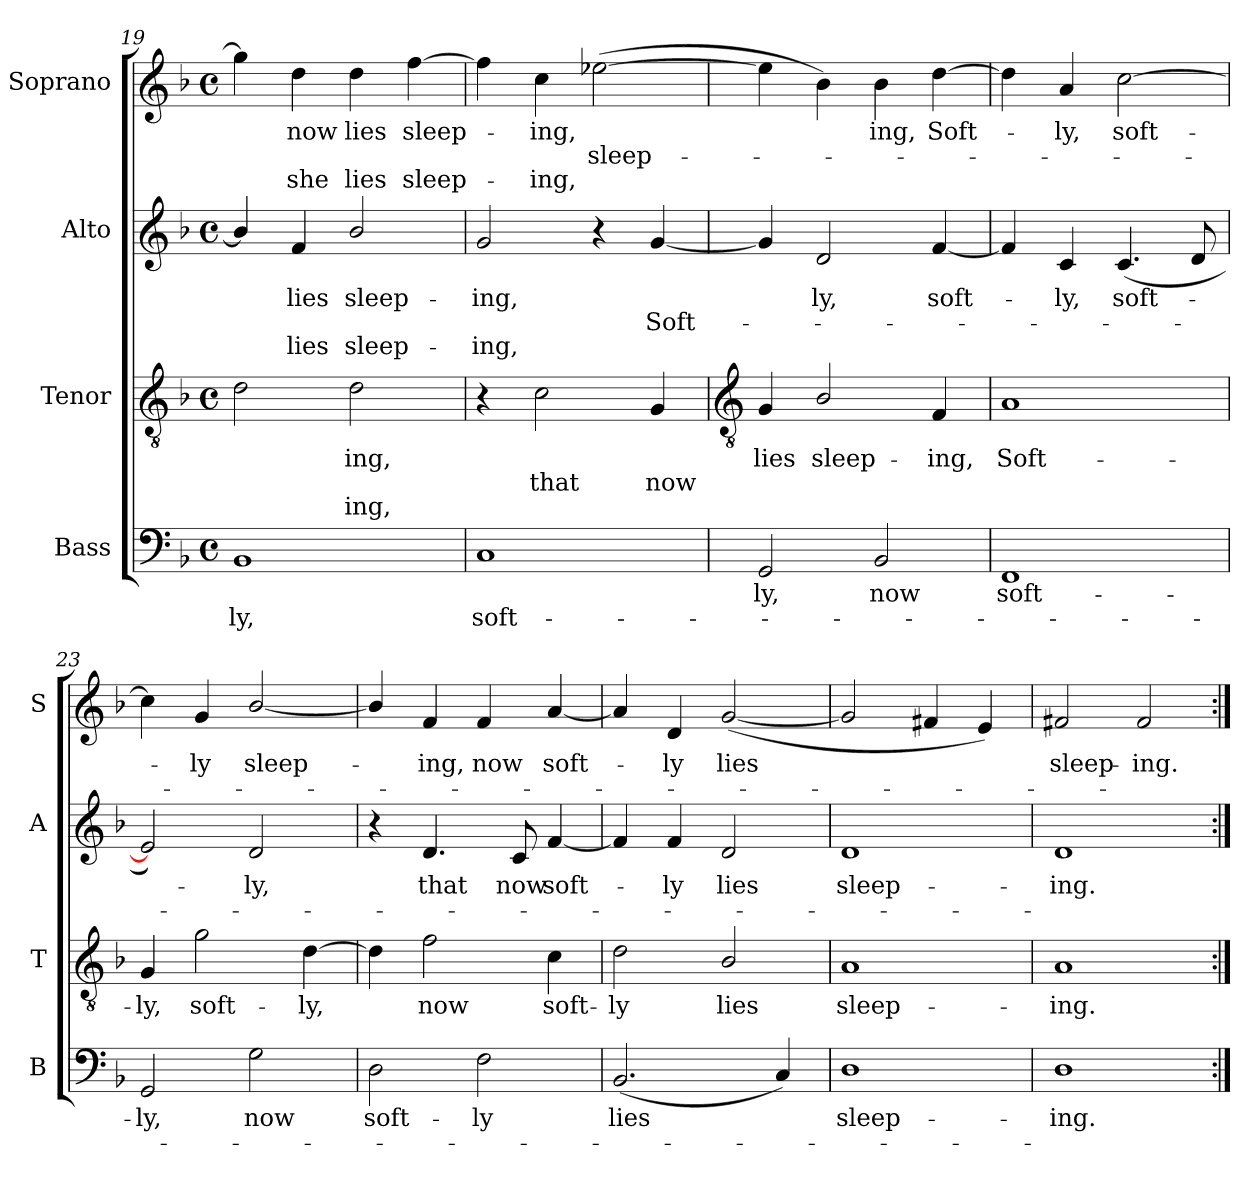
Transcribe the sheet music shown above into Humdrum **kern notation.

**kern	**text	**text	**kern	**text	**text	**text	**kern	**text	**text	**text	**kern	**text	**text	**text
*part4	*part4	*part4	*part3	*part3	*part3	*part3	*part2	*part2	*part2	*part2	*part1	*part1	*part1	*part1
*staff4	*staff4	*staff4	*staff3	*staff3	*staff3	*staff3	*staff2	*staff2	*staff2	*staff2	*staff1	*staff1	*staff1	*staff1
*I"Bass	*	*	*I"Tenor	*	*	*	*I"Alto	*	*	*	*I"Soprano	*	*	*
*I'B	*	*	*I'T	*	*	*	*I'A	*	*	*	*I'S	*	*	*
*clefF4	*	*	*clefGv2	*	*	*	*clefG2	*	*	*	*clefG2	*	*	*
*k[b-]	*	*	*k[b-]	*	*	*	*k[b-]	*	*	*	*k[b-]	*	*	*
*F:	*	*	*F:	*	*	*	*F:	*	*	*	*F:	*	*	*
*M4/4	*	*	*M4/4	*	*	*	*M4/4	*	*	*	*M4/4	*	*	*
*met(c)	*	*	*met(c)	*	*	*	*met(c)	*	*	*	*met(c)	*	*	*
=19	=19	=19	=19	=19	=19	=19	=19	=19	=19	=19	=19	=19	=19	=19
!	!	!LO:LY:b	!	!	!	!	!	!	!	!	!	!	!	!
1BB-	.	-ly,	2d	.	.	.	4b-/]	.	.	.	4gg]	.	.	.
!	!	!	!	!	!	!	!	!LO:LY:b	!	!LO:LY:b	!	!LO:LY:b	!	!LO:LY:b
.	.	.	.	.	.	.	4f	lies	.	lies	4dd	now	.	she
!	!	!	!	!LO:LY:b	!	!LO:LY:b	!	!LO:LY:b	!	!LO:LY:b	!	!LO:LY:b	!	!LO:LY:b
.	.	.	2d	ing,	.	ing,	2b-/	sleep-	.	-sleep-	4dd	lies	.	lies
!	!	!	!	!	!	!	!	!	!	!	!	!LO:LY:b	!	!LO:LY:b
.	.	.	.	.	.	.	.	.	.	.	[4ff	sleep-	.	sleep-
=20	=20	=20	=20	=20	=20	=20	=20	=20	=20	=20	=20	=20	=20	=20
!	!	!LO:LY:b	!	!	!	!	!	!LO:LY:b	!	!LO:LY:b	!	!	!	!
1C	.	soft-	4r	.	.	.	2g	-ing,	.	ing,	4ff]	.	.	.
!	!	!	!	!	!LO:LY:b	!	!	!	!	!	!	!LO:LY:b	!	!LO:LY:b
.	.	.	2c	.	that	.	.	.	.	.	4cc	ing,	.	ing,
!	!	!	!	!	!	!	!	!	!	!	!	!	!LO:LY:b	!
.	.	.	.	.	.	.	4r	.	.	.	(>[2ee-X	.	sleep-	.
!	!	!	!	!	!LO:LY:b	!	!	!	!LO:LY:b	!	!	!	!	!
.	.	.	4G	.	now	.	[4g	.	Soft-	.	.	.	.	.
!!LO:LB:g=z
=21	=21	=21	=21	=21	=21	=21	=21	=21	=21	=21	=21	=21	=21	=21
*	*	*	*clefGv2	*	*	*	*	*	*	*	*	*	*	*
!	!LO:LY:b	!	!	!LO:LY:b	!	!	!	!	!	!	!	!	!	!
2GG	-ly,	.	4G	lies	.	.	4g]	.	.	.	4ee-]	.	.	.
!	!	!	!	!LO:LY:b	!	!	!	!LO:LY:b	!	!	!	!	!	!
.	.	.	2B-/	sleep-	.	.	2d	ly,	.	.	4b-)	.	.	.
!	!LO:LY:b	!	!	!	!	!	!	!	!	!	!	!LO:LY:b	!	!
2BB-	now	.	.	.	.	.	.	.	.	.	4b-	ing,	.	.
!	!	!	!	!LO:LY:b	!	!	!	!LO:LY:b	!	!	!	!LO:LY:b	!	!
.	.	.	4F	-ing,	.	.	[4f	soft-	.	.	[4dd	Soft-	.	.
=22	=22	=22	=22	=22	=22	=22	=22	=22	=22	=22	=22	=22	=22	=22
!	!LO:LY:b	!	!	!LO:LY:b	!	!	!	!	!	!	!	!	!	!
1FF	soft-	.	1A	Soft-	.	.	4f]	.	.	.	4dd]	.	.	.
!	!	!	!	!	!	!	!	!LO:LY:b	!	!	!	!LO:LY:b	!	!
.	.	.	.	.	.	.	4c	ly,	.	.	4a	ly,	.	.
!	!	!	!	!	!	!	!	!LO:LY:b	!	!	!	!LO:LY:b	!	!
.	.	.	.	.	.	.	(<4.c	soft-	.	.	[2cc	soft-	.	.
.	.	.	.	.	.	.	8d	.	.	.	.	.	.	.
=23	=23	=23	=23	=23	=23	=23	=23	=23	=23	=23	=23	=23	=23	=23
!	!LO:LY:b	!	!	!LO:LY:b	!	!	!	!	!	!	!	!	!	!
2GG	-ly,	.	4G	-ly,	.	.	2e])	.	.	.	4cc]	.	.	.
!	!	!	!	!LO:LY:b	!	!	!	!	!	!	!	!LO:LY:b	!	!
.	.	.	2g	soft-	.	.	.	.	.	.	4g	ly	.	.
!	!LO:LY:b	!	!	!	!	!	!	!LO:LY:b	!	!	!	!LO:LY:b	!	!
2G	now	.	.	.	.	.	2d	ly,	.	.	[2b-/	sleep-	.	.
!	!	!	!	!LO:LY:b	!	!	!	!	!	!	!	!	!	!
.	.	.	[4d	-ly,	.	.	.	.	.	.	.	.	.	.
=24	=24	=24	=24	=24	=24	=24	=24	=24	=24	=24	=24	=24	=24	=24
!	!LO:LY:b	!	!	!	!	!	!	!	!	!	!	!	!	!
2D	soft-	.	4d]	.	.	.	4r	.	.	.	4b-/]	.	.	.
!	!	!	!	!LO:LY:b	!	!	!	!LO:LY:b	!	!	!	!LO:LY:b	!	!
.	.	.	2f	now	.	.	4.d	that	.	.	4f	ing,	.	.
!	!LO:LY:b	!	!	!	!	!	!	!	!	!	!	!LO:LY:b	!	!
2F	-ly	.	.	.	.	.	.	.	.	.	4f	now	.	.
!	!	!	!	!	!	!	!	!LO:LY:b	!	!	!	!	!	!
.	.	.	.	.	.	.	8c	now	.	.	.	.	.	.
!	!	!	!	!LO:LY:b	!	!	!	!LO:LY:b	!	!	!	!LO:LY:b	!	!
.	.	.	4c	soft-	.	.	[4f	soft-	.	.	[4a	soft-	.	.
=25	=25	=25	=25	=25	=25	=25	=25	=25	=25	=25	=25	=25	=25	=25
!	!LO:LY:b	!	!	!LO:LY:b	!	!	!	!	!	!	!	!	!	!
(<2.BB-	lies	.	2d	-ly	.	.	4f]	.	.	.	4a]	.	.	.
!	!	!	!	!	!	!	!	!LO:LY:b	!	!	!	!LO:LY:b	!	!
.	.	.	.	.	.	.	4f	ly	.	.	4d	ly	.	.
!	!	!	!	!LO:LY:b	!	!	!	!LO:LY:b	!	!	!	!LO:LY:b	!	!
.	.	.	2B-/	lies	.	.	2d	lies	.	.	(<[2g	lies	.	.
4C)	.	.	.	.	.	.	.	.	.	.	.	.	.	.
=26	=26	=26	=26	=26	=26	=26	=26	=26	=26	=26	=26	=26	=26	=26
!	!LO:LY:b	!	!	!LO:LY:b	!	!	!	!LO:LY:b	!	!	!	!	!	!
1D	sleep-	.	1A	sleep-	.	.	1d	sleep-	.	.	2g]	.	.	.
.	.	.	.	.	.	.	.	.	.	.	4f#X	.	.	.
.	.	.	.	.	.	.	.	.	.	.	4e)	.	.	.
=27	=27	=27	=27	=27	=27	=27	=27	=27	=27	=27	=27	=27	=27	=27
!	!LO:LY:b	!	!	!LO:LY:b	!	!	!	!LO:LY:b	!	!	!	!LO:LY:b	!	!
1D	-ing.	.	1A	-ing.	.	.	1d	-ing.	.	.	2f#X	sleep-	.	.
!	!	!	!	!	!	!	!	!	!	!	!	!LO:LY:b	!	!
.	.	.	.	.	.	.	.	.	.	.	2f#	-ing.	.	.
=:|!	=:|!	=:|!	=:|!	=:|!	=:|!	=:|!	=:|!	=:|!	=:|!	=:|!	=:|!	=:|!	=:|!	=:|!
*-	*-	*-	*-	*-	*-	*-	*-	*-	*-	*-	*-	*-	*-	*-
